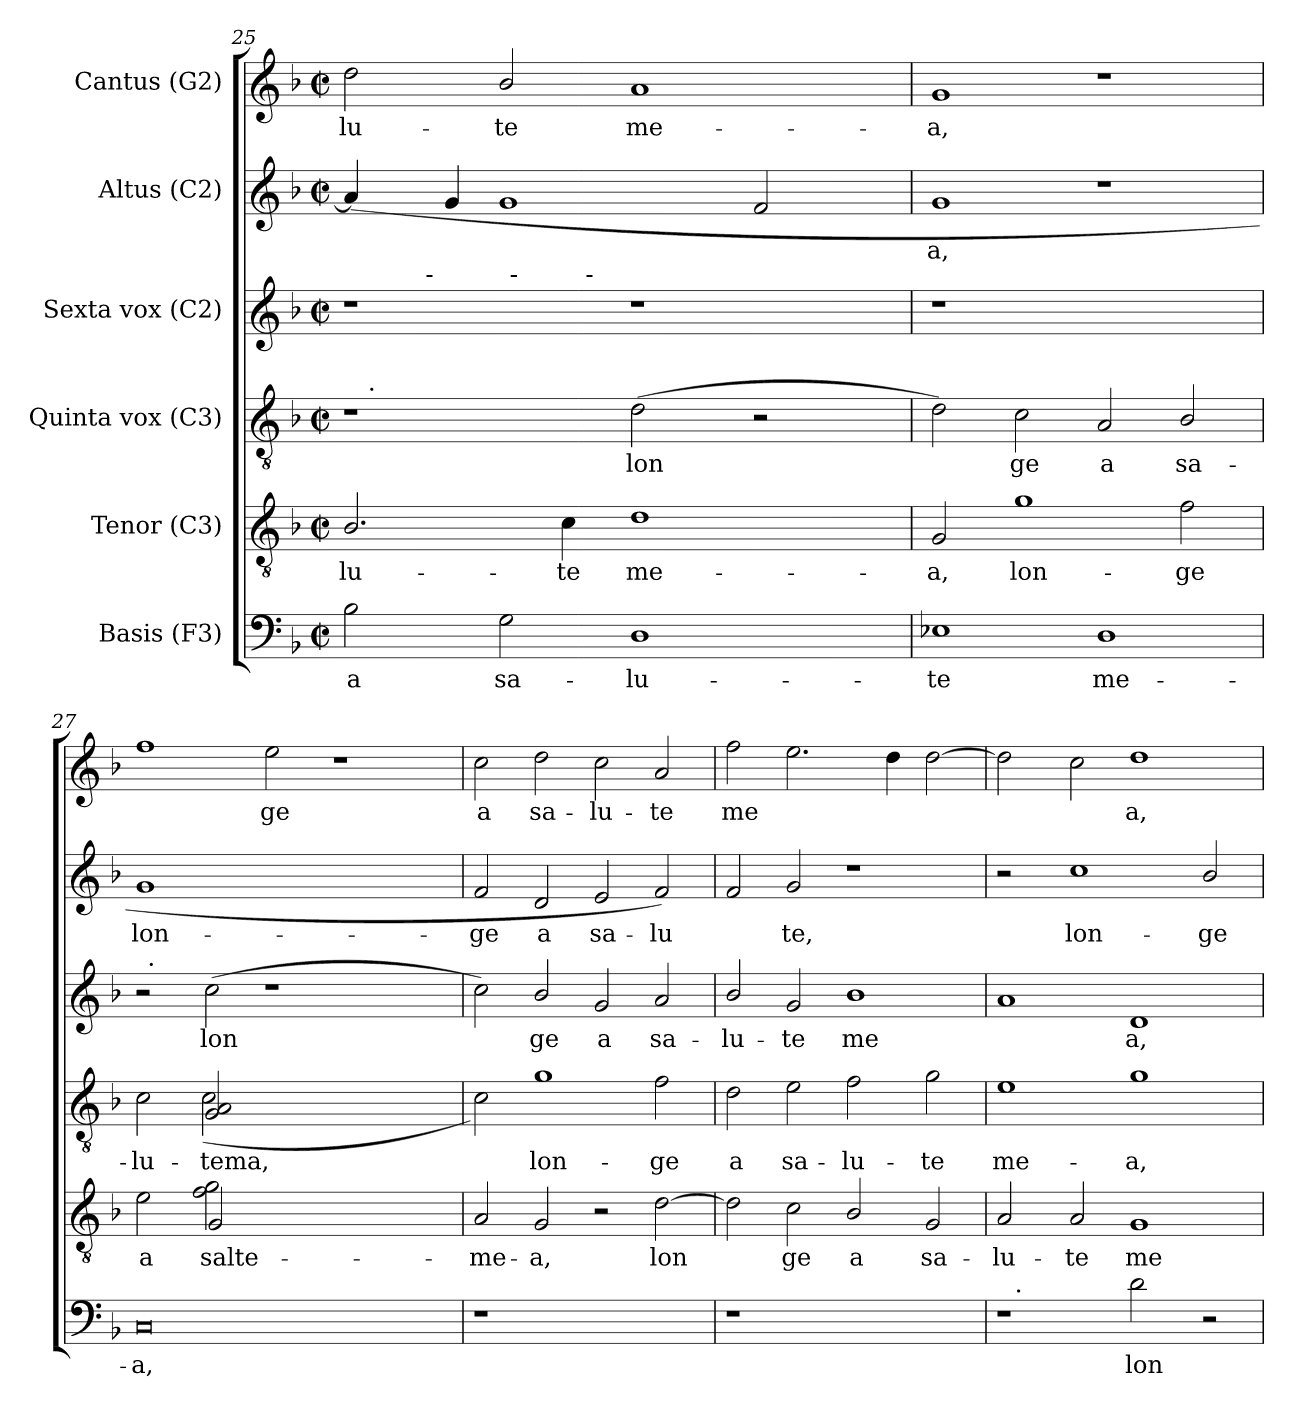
**kern	**text	**kern	**text	**kern	**text	**kern	**text	**kern	**text	**kern	**text
*part6	*part6	*part5	*part5	*part4	*part4	*part3	*part3	*part2	*part2	*part1	*part1
*staff6	*staff6	*staff5	*staff5	*staff4	*staff4	*staff3	*staff3	*staff2	*staff2	*staff1	*staff1
*I"Basis (F3)	*	*I"Tenor (C3)	*	*I"Quinta vox (C3)	*	*I"Sexta vox (C2)	*	*I"Altus (C2)	*	*I"Cantus (G2)	*
!!LO:PB:g=z
*clefF4	*	*clefGv2	*	*clefGv2	*	*clefG2	*	*clefG2	*	*clefG2	*
*k[b-]	*	*k[b-]	*	*k[b-]	*	*k[b-]	*	*k[b-]	*	*k[b-]	*
*F:	*	*F:	*	*F:	*	*F:	*	*F:	*	*F:	*
*M2/2	*	*M2/2	*	*M2/2	*	*M2/2	*	*M2/2	*	*M2/2	*
*met(c|)	*	*met(c|)	*	*met(c|)	*	*met(c|)	*	*met(c|)	*	*met(c|)	*
=25	=25	=25	=25	=25	=25	=25	=25	=25	=25	=25	=25
!	!LO:LY:b:cj	!	!LO:LY:b:cj	!	!	!	!	!	!LO:LY:b:cj	!	!LO:LY:b:cj
*	*	*	*	*^	*	*^	*	*	*	*	*
*	*	*	*	*	*	*	*	*^	*	*	*	*	*
*	*	*	*	*	*	*	*	*	*^	*	*	*	*	*
2B-\	a	2.B-/	-lu-	1r	16ryy	.	1r	8ryy	2ryy	2ryy	.	(<4a/]	--	2dd\	-lu-
!	!	!	!	!	!LO:TX:a:t=.	!	!	!	!	!	!	!	!	!	!
.	.	.	.	.	1ryy	.	.	.	.	.	.	.	.	.	.
.	.	.	.	.	.	.	.	16ryy	.	.	.	.	.	.	.
.	.	.	.	.	.	.	.	64ryy	.	.	.	.	.	.	.
!	!	!	!	!	!	!	!	!LO:TX:a:t=-	!	!	!	!	!	!	!
.	.	.	.	.	.	.	.	1ryy	.	.	.	.	.	.	.
!	!	!	!	!	!	!	!	!	!	!	!	!	!LO:LY:b:cj	!	!
.	.	.	.	.	.	.	.	.	.	.	.	4g/	--	.	.
!	!LO:LY:b:cj	!	!	!	!	!	!	!	!	!	!	!	!LO:LY:b:cj	!	!LO:LY:b:cj
2G\	sa-	.	.	.	.	.	.	.	64ryy	4ryy	.	1g	--	2b-/	-te
!	!	!	!	!	!	!	!	!	!LO:TX:a:t=-	!	!	!	!	!	!
.	.	.	.	.	.	.	.	.	1ryy	.	.	.	.	.	.
!	!	!	!LO:LY:b:cj	!	!	!	!	!	!	!	!	!	!	!	!
.	.	4c\	-te	.	.	.	.	.	.	16ryy	.	.	.	.	.
!	!	!	!	!	!	!	!	!	!	!LO:TX:a:t=-	!	!	!	!	!
.	.	.	.	.	.	.	.	.	.	1ryy	.	.	.	.	.
!	!LO:LY:b:cj	!	!LO:LY:b:cj	!	!	!LO:LY:b:cj	!	!	!	!	!	!	!	!	!LO:LY:b:cj
1D	-lu-	1d	me-	(>2d\	.	lon-	1r	.	.	.	.	.	.	1a	me-
.	.	.	.	.	2...ryy	.	.	.	.	.	.	.	.	.	.
.	.	.	.	.	.	.	.	2ryy	.	.	.	.	.	.	.
!	!	!	!	!	!	!	!	!	!	!	!	!	!LO:LY:b:cj	!	!
.	.	.	.	2r	.	.	.	.	.	.	.	2f/	--	.	.
.	.	.	.	.	.	.	.	.	4ryy	.	.	.	.	.	.
.	.	.	.	.	.	.	.	4ryy	.	.	.	.	.	.	.
.	.	.	.	.	.	.	.	.	8...ryy	.	.	.	.	.	.
.	.	.	.	.	.	.	.	.	.	8.ryy	.	.	.	.	.
.	.	.	.	.	.	.	.	32.ryy	.	.	.	.	.	.	.
=26	=26	=26	=26	=26	=26	=26	=26	=26	=26	=26	=26	=26	=26	=26	=26
!	!LO:LY:b:cj	!	!LO:LY:b:cj	!	!	!LO:LY:b:cj	!	!	!	!	!	!	!LO:LY:b:cj	!	!LO:LY:b:cj
*	*	*	*	*v	*v	*	*	*	*	*	*	*	*	*	*
*	*	*	*	*	*	*v	*v	*v	*v	*	*	*	*	*
1E-X	-te	2G/	-a,	2d\)	--	1r	.	1g	-a,	1g	-a,
!	!	!	!LO:LY:b:cj	!	!LO:LY:b:cj	!	!	!	!	!	!
.	.	1g	lon-	2c\	-ge	.	.	.	.	.	.
!	!LO:LY:b:cj	!	!	!	!LO:LY:b:cj	!	!	!	!	!	!
1D	me-	.	.	2A/	a	1ryy	.	1r	.	1r	.
!	!	!	!LO:LY:b:cj	!	!LO:LY:b:cj	!	!	!	!	!	!
.	.	2f\	-ge	2B-/	sa-	.	.	.	.	.	.
=27	=27	=27	=27	=27	=27	=27	=27	=27	=27	=27	=27
!	!LO:LY:b:cj	!	!LO:LY:b:cj	!	!LO:LY:b:cj	!	!	!	!LO:LY:b:cj	!	!
*	*	*^	*	*^	*	*^	*	*	*	*	*
0C	-a,	2e\	2ryy	a	2c\	2ryy	-lu-	2r	32ryy	.	1g	lon-	1ff	.
!	!	!	!	!	!	!	!	!	!LO:TX:a:t=.	!	!	!	!	!
.	.	.	.	.	.	.	.	.	1ryy	.	.	.	.	.
!	!	!	!	!LO:LY:b:cj	!	!	!LO:LY:b:cj	!	!	!LO:LY:b:cj	!	!	!	!
.	.	2g\ 2f\	2G/	salte-	2A/ 2G/	(>2c\	-tema,	(>2cc\	.	lon-	.	.	.	.
!	!	!	!	!	!	!	!	!	!	!	!	!	!	!LO:LY:b:cj
.	.	1.ryy	1.ryy	.	1.ryy	1.ryy	.	1r	.	.	1.ryy	.	2ee\	ge
.	.	.	.	.	.	.	.	.	1ryy	.	.	.	.	.
.	.	.	.	.	.	.	.	.	.	.	.	.	1r	.
2ryy	.	.	.	.	.	.	.	2ryy	.	.	.	.	.	.
.	.	.	.	.	.	.	.	.	4...ryy	.	.	.	.	.
=28	=28	=28	=28	=28	=28	=28	=28	=28	=28	=28	=28	=28	=28	=28
!	!	!	!	!LO:LY:b:cj	!	!	!LO:LY:b:cj	!	!	!LO:LY:b:cj	!	!LO:LY:b:cj	!	!LO:LY:b:cj
*	*	*v	*v	*	*	*	*	*v	*v	*	*	*	*	*
*	*	*	*	*v	*v	*	*	*	*	*	*	*
1r	.	2A/	-me-	2c\)	.	2cc\)	--	2f/	-ge	2cc\	a
!	!	!	!LO:LY:b:cj	!	!LO:LY:b:cj	!	!LO:LY:b:cj	!	!LO:LY:b:cj	!	!LO:LY:b:cj
.	.	2G/	-a,	1g	lon-	2b-/	-ge	2d/	a	2dd\	sa-
!	!	!	!	!	!	!	!LO:LY:b:cj	!	!LO:LY:b:cj	!	!LO:LY:b:cj
1ryy	.	2r	.	.	.	2g/	a	2e/	sa-	2cc\	-lu-
!	!	!	!LO:LY:b:cj	!	!LO:LY:b:cj	!	!LO:LY:b:cj	!	!LO:LY:b:cj	!	!LO:LY:b:cj
.	.	[<2d\	lon-	2f\	-ge	2a/	sa-	2f/)	-lu-	2a/	-te
!!LO:PB:g=z
=29	=29	=29	=29	=29	=29	=29	=29	=29	=29	=29	=29
!	!	!	!LO:LY:b:cj	!	!LO:LY:b:cj	!	!LO:LY:b:cj	!	!LO:LY:b:cj	!	!LO:LY:b:cj
1r	.	2d\]	--	2d\	a	2b-/	-lu-	2f/	--	2ff\	me-
!	!	!	!LO:LY:b:cj	!	!LO:LY:b:cj	!	!LO:LY:b:cj	!	!LO:LY:b:cj	!	!LO:LY:b:cj
.	.	2c\	-ge	2e\	sa-	2g/	-te	2g/	-te,	2.ee\	--
!	!	!	!LO:LY:b:cj	!	!LO:LY:b:cj	!	!LO:LY:b:cj	!	!	!	!
1ryy	.	2B-/	a	2f\	-lu-	1b-	me-	1r	.	.	.
!	!	!	!	!	!	!	!	!	!	!	!LO:LY:b:cj
.	.	.	.	.	.	.	.	.	.	4dd\	--
!	!	!	!LO:LY:b:cj	!	!LO:LY:b:cj	!	!	!	!	!	!LO:LY:b:cj
.	.	2G/	sa-	2g\	-te	.	.	.	.	[>2dd\	--
=30	=30	=30	=30	=30	=30	=30	=30	=30	=30	=30	=30
!	!	!	!LO:LY:b:cj	!	!LO:LY:b:cj	!	!LO:LY:b:cj	!	!	!	!LO:LY:b:cj
*^	*	*	*	*	*	*	*	*	*	*	*
1r	16ryy	.	2A/	-lu-	1e	me-	1a	--	2r	.	2dd\]	--
!	!LO:TX:a:t=.	!	!	!	!	!	!	!	!	!	!	!
.	1ryy	.	.	.	.	.	.	.	.	.	.	.
!	!	!	!	!LO:LY:b:cj	!	!	!	!	!	!LO:LY:b:cj	!	!LO:LY:b:cj
.	.	.	2A/	-te	.	.	.	.	1cc	lon-	2cc\	--
!	!	!LO:LY:b:cj	!	!LO:LY:b:cj	!	!LO:LY:b:cj	!	!LO:LY:b:cj	!	!	!	!LO:LY:b:cj
2d\	.	lon-	1G	me-	1g	-a,	1d	-a,	.	.	1dd	-a,
.	2...ryy	.	.	.	.	.	.	.	.	.	.	.
!	!	!	!	!	!	!	!	!	!	!LO:LY:b:cj	!	!
2r	.	.	.	.	.	.	.	.	2b-/	-ge	.	.
*v	*v	*	*	*	*	*	*	*	*	*	*	*
=	=	=	=	=	=	=	=	=	=	=	=
*-	*-	*-	*-	*-	*-	*-	*-	*-	*-	*-	*-
